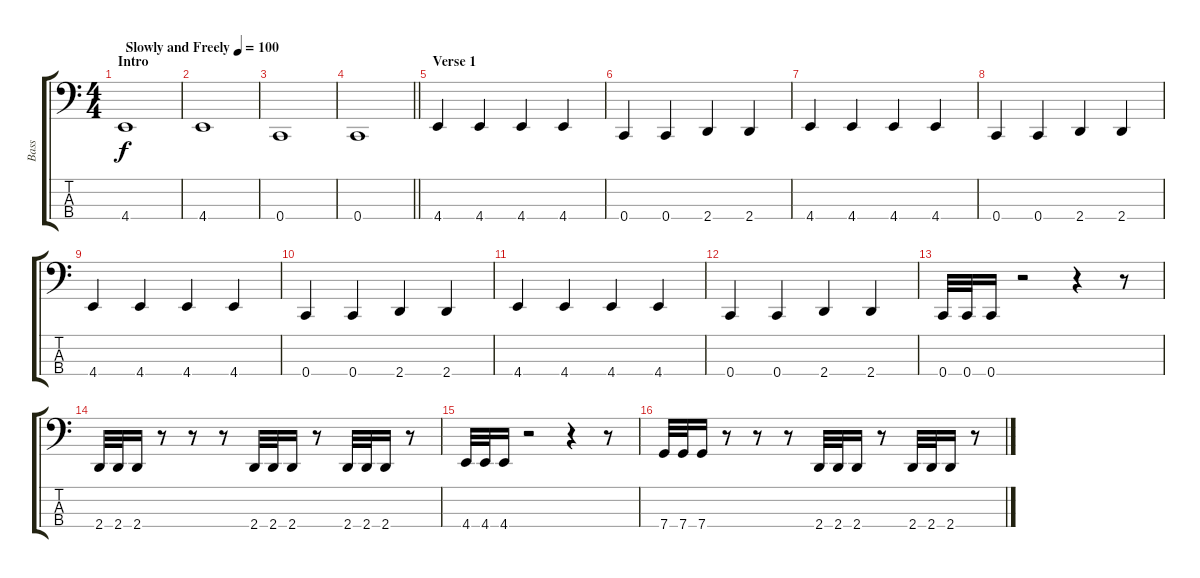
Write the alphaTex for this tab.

\track ("Bass" "Bass") {instrument electricbasspick}
\staff {score tabs}
\tuning (F2 C2 G1 C1) {hide}
\ts (4 4)
\section ("" "Intro")
\tempo (100 "Slowly and Freely")
\clef f4
\ks c
4.4.1{dy f instrument electricbasspick} |
4.4.1 |
0.4.1 |
\barLineRight lightlight
0.4.1 |
\section ("" "Verse 1")
4.4.4 4.4.4 4.4.4 4.4.4 |
0.4.4 0.4.4 2.4.4 2.4.4 |
4.4.4 4.4.4 4.4.4 4.4.4 |
0.4.4 0.4.4 2.4.4 2.4.4 |
4.4.4 4.4.4 4.4.4 4.4.4 |
0.4.4 0.4.4 2.4.4 2.4.4 |
4.4.4 4.4.4 4.4.4 4.4.4 |
0.4.4 0.4.4 2.4.4 2.4.4 |
0.4.32 0.4.32 0.4.16 r.2 r.4 r.8 |
2.4.32 2.4.32 2.4.16 r.8 r.8 r.8 2.4.32 2.4.32 2.4.16 r.8 2.4.32 2.4.32 2.4.16 r.8 |
4.4.32 4.4.32 4.4.16 r.2 r.4 r.8 |
7.4.32 7.4.32 7.4.16 r.8 r.8 r.8 2.4.32 2.4.32 2.4.16 r.8 2.4.32 2.4.32 2.4.16 r.8
